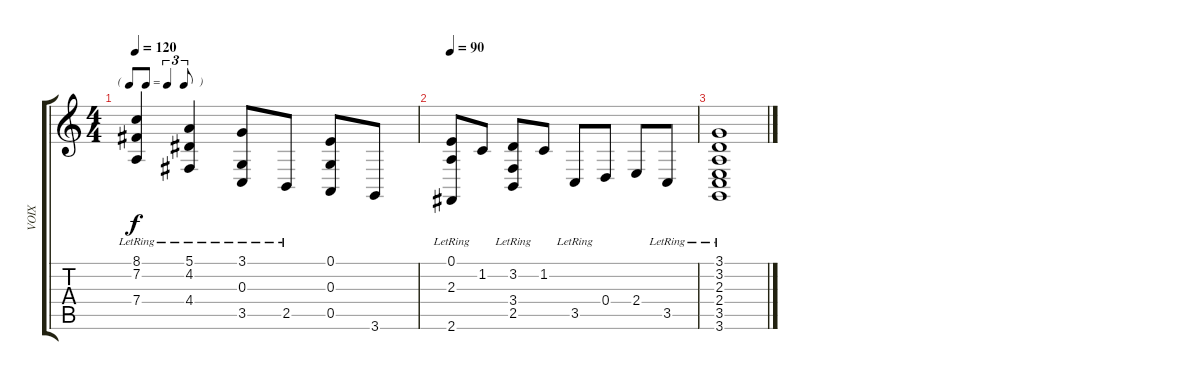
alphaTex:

\track ("VOIX" "VOIX") {instrument voiceoohs}
\staff {score tabs}
\tuning (E4 B3 G3 D3 A2 E2) {hide}
\ts (4 4)
\tf triplet8th
\tempo 120
\clef g2
\ks c
(8.1 7.2 7.4{lr}).4{dy f} (5.1 4.2 4.4{lr}).4 (3.1 0.3 3.5{lr}).8 2.5{lr}.8 (0.1 0.3 0.5).8 3.6.8 |
\tempo 90
(0.1 2.3 2.6{lr}).8 1.2.8 (3.2 3.4 2.5{lr}).8 1.2.8 3.5{lr}.8 0.4.8 2.4.8 3.5{lr}.8 |
(3.1{lr} 3.2 2.3 2.4{lr} 3.5{lr} 3.6{lr}).1
